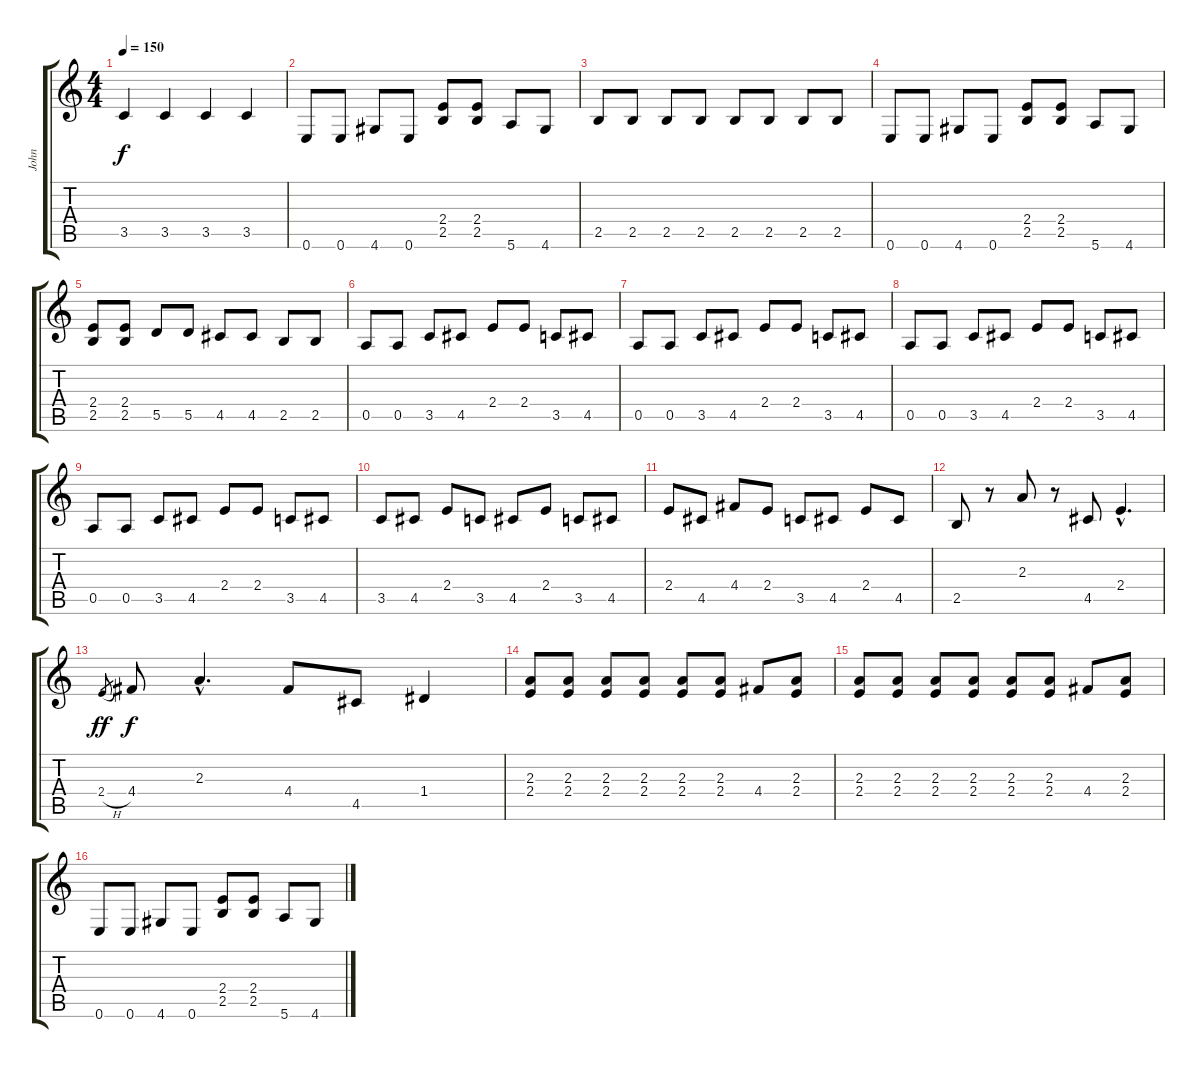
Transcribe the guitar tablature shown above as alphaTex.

\track ("John" "John") {instrument electricguitarmuted}
\staff {score tabs}
\tuning (E4 B3 G3 D3 A2 E2) {hide}
\ts (4 4)
\tempo 150
\clef g2
\ks c
3.5.4{dy f} 3.5.4 3.5.4 3.5.4 |
0.6.8 0.6.8 4.6.8 0.6.8 (2.4 2.5).8 (2.4 2.5).8 5.6.8 4.6.8 |
2.5.8 2.5.8 2.5.8 2.5.8 2.5.8 2.5.8 2.5.8 2.5.8 |
0.6.8 0.6.8 4.6.8 0.6.8 (2.4 2.5).8 (2.4 2.5).8 5.6.8 4.6.8 |
(2.4 2.5).8{volume 15 instrument acousticguitarsteel} (2.4 2.5).8 5.5.8 5.5.8 4.5.8 4.5.8 2.5.8 2.5.8 |
0.5.8 0.5.8 3.5.8 4.5.8 2.4.8 2.4.8 3.5.8 4.5.8 |
0.5.8 0.5.8 3.5.8 4.5.8 2.4.8 2.4.8 3.5.8 4.5.8 |
0.5.8 0.5.8 3.5.8 4.5.8 2.4.8 2.4.8 3.5.8 4.5.8 |
0.5.8 0.5.8 3.5.8 4.5.8 2.4.8 2.4.8 3.5.8 4.5.8 |
3.5.8 4.5.8 2.4.8 3.5.8 4.5.8 2.4.8 3.5.8 4.5.8 |
2.4.8 4.5.8 4.4.8 2.4.8 3.5.8 4.5.8 2.4.8 4.5.8 |
2.5.8 r.8 2.3.8 r.8 4.5.8 2.4{hac}.4{d} |
2.4{h}.8{gr dy ff} 4.4.8{dy f} 2.3{hac}.4{d} 4.4.8 4.5.8 1.4.4 |
(2.3 2.4).8 (2.3 2.4).8 (2.3 2.4).8 (2.3 2.4).8 (2.3 2.4).8 (2.3 2.4).8 4.4.8 (2.3 2.4).8 |
(2.3 2.4).8 (2.3 2.4).8 (2.3 2.4).8 (2.3 2.4).8 (2.3 2.4).8 (2.3 2.4).8 4.4.8 (2.3 2.4).8 |
0.6.8 0.6.8 4.6.8 0.6.8 (2.4 2.5).8 (2.4 2.5).8 5.6.8 4.6.8
